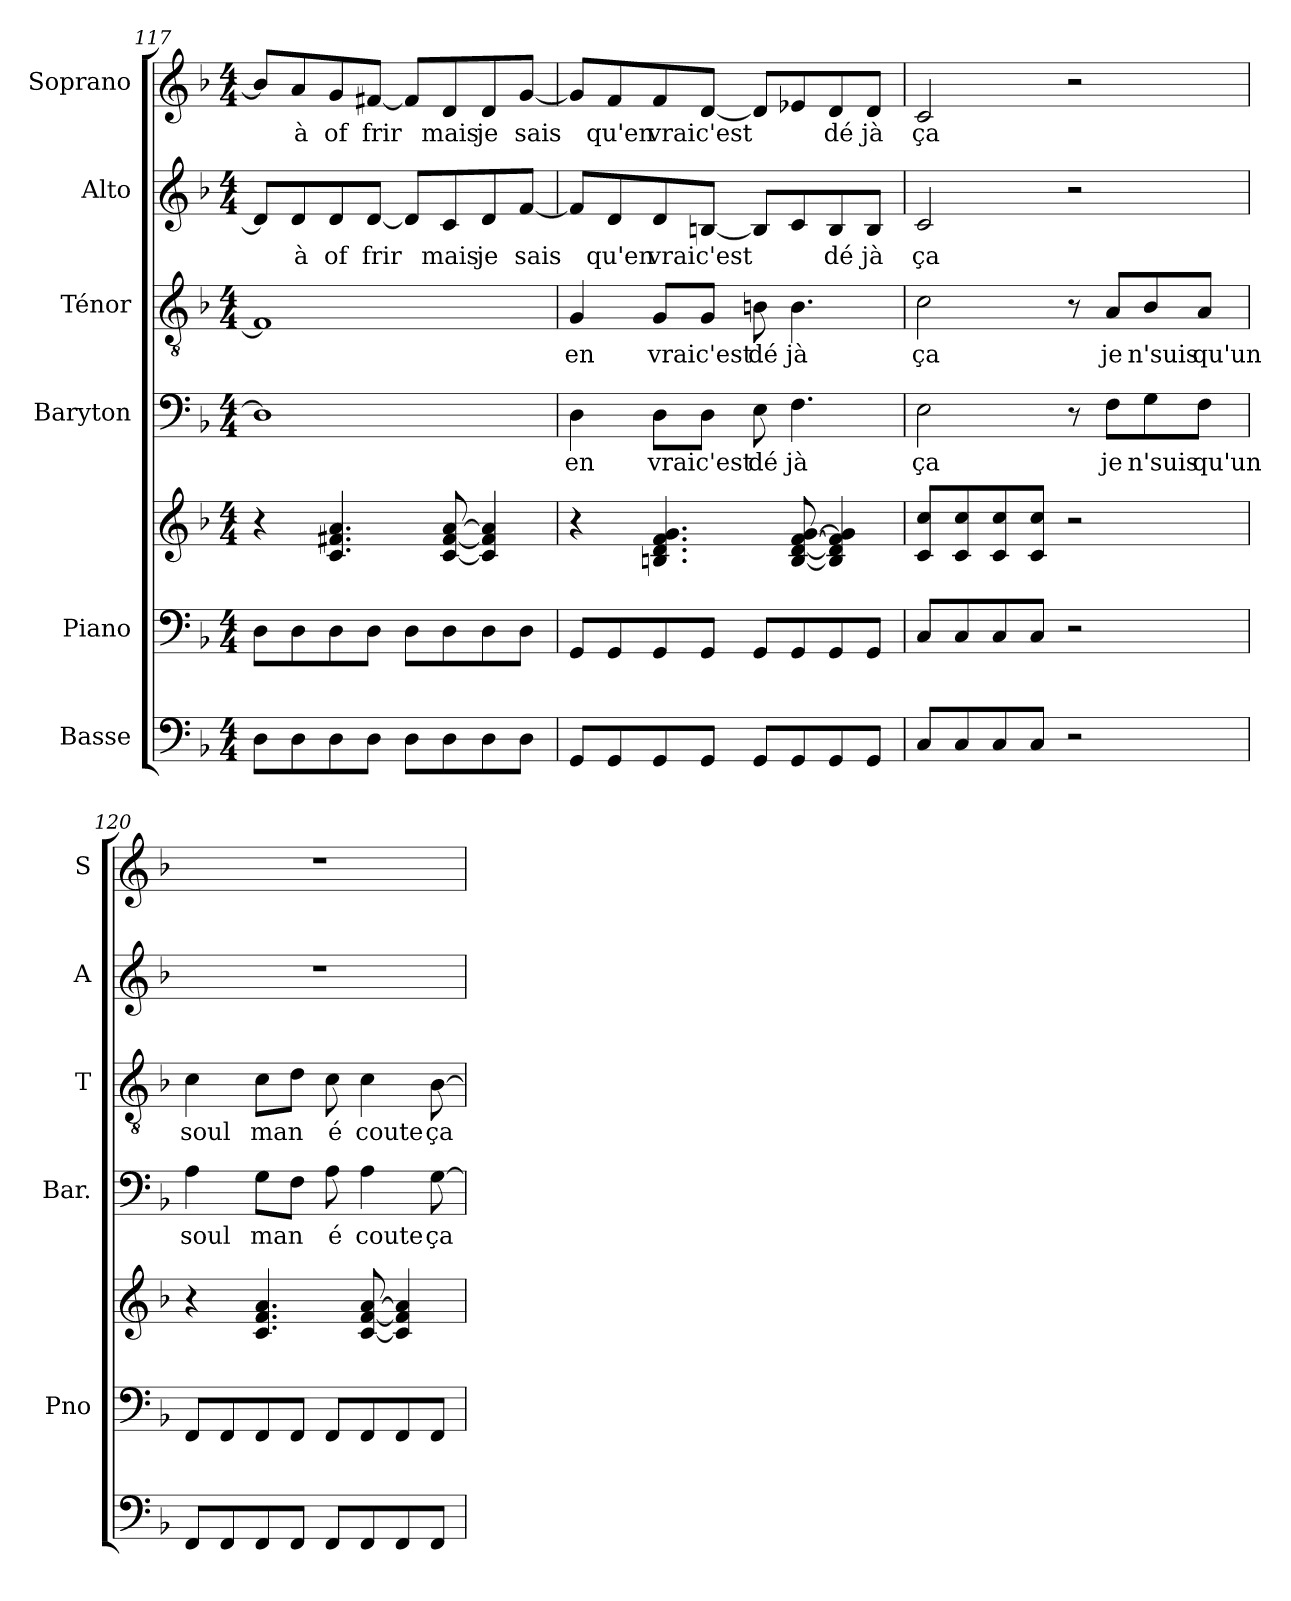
**kern	**kern	**kern	**kern	**text	**kern	**text	**kern	**text	**kern	**text
*part6	*part5	*part5	*part4	*part4	*part3	*part3	*part2	*part2	*part1	*part1
*staff7	*staff6	*staff5	*staff4	*staff4	*staff3	*staff3	*staff2	*staff2	*staff1	*staff1
*I"Basse	*I"Piano	*	*I"Baryton	*	*I"Ténor	*	*I"Alto	*	*I"Soprano	*
*	*I'Pno	*	*I'Bar.	*	*I'T	*	*I'A	*	*I'S	*
!!LO:LB:g=z
*clefF4	*clefF4	*clefG2	*clefF4	*	*clefGv2	*	*clefG2	*	*clefG2	*
*ITrd7c12	*	*	*	*	*	*	*	*	*	*
*k[b-]	*k[b-]	*k[b-]	*k[b-]	*	*k[b-]	*	*k[b-]	*	*k[b-]	*
*F:	*F:	*F:	*F:	*	*F:	*	*F:	*	*F:	*
*M4/4	*M4/4	*M4/4	*M4/4	*	*M4/4	*	*M4/4	*	*M4/4	*
=117	=117	=117	=117	=117	=117	=117	=117	=117	=117	=117
8DD\L	8D\L	4r	1D]	.	1F#]	.	8d/L]	.	8b-/L]	.
!	!	!	!	!	!	!	!	!LO:LY:b	!	!
!	!	!	!	!	!	!	!	!	!	!LO:LY:b
8DD\	8D\	.	.	.	.	.	8d/	à	8a/	à
!	!	!	!	!	!	!	!	!LO:LY:b	!	!
!	!	!	!	!	!	!	!	!	!	!LO:LY:b
8DD\	8D\	4.c/ 4.f#X/ 4.a/	.	.	.	.	8d/	of	8g/	of
!	!	!	!	!	!	!	!	!LO:LY:b	!	!
!	!	!	!	!	!	!	!	!	!	!LO:LY:b
8DD\J	8D\J	.	.	.	.	.	[<8d/J	frir	[<8f#X/J	frir
8DD\L	8D\L	.	.	.	.	.	8d/L]	.	8f#/L]	.
!	!	!	!	!	!	!	!	!LO:LY:b	!	!
!	!	!	!	!	!	!	!	!	!	!LO:LY:b
8DD\	8D\	[8c/ [8f#/ [8a/	.	.	.	.	8c/	mais	8d/	mais
!	!	!	!	!	!	!	!	!LO:LY:b	!	!
!	!	!	!	!	!	!	!	!	!	!LO:LY:b
8DD\	8D\	4c/] 4f#/] 4a/]	.	.	.	.	8d/	je	8d/	je
!	!	!	!	!	!	!	!	!LO:LY:b	!	!
!	!	!	!	!	!	!	!	!	!	!LO:LY:b
8DD\J	8D\J	.	.	.	.	.	[<8f/J	sais	[<8g/J	sais
=118	=118	=118	=118	=118	=118	=118	=118	=118	=118	=118
!	!	!	!	!LO:LY:b:rj	!	!	!	!	!	!
!	!	!	!	!	!	!LO:LY:b	!	!	!	!
8GGG/L	8GG/L	4r	4D\	en	4G/	en	8f/L]	.	8g/L]	.
!	!	!	!	!	!	!	!	!LO:LY:b	!	!
!	!	!	!	!	!	!	!	!	!	!LO:LY:b
8GGG/	8GG/	.	.	.	.	.	8d/	qu'en	8f/	qu'en
!	!	!	!	!LO:LY:b:rj	!	!	!	!	!	!
!	!	!	!	!	!	!LO:LY:b	!	!	!	!
!	!	!	!	!	!	!	!	!LO:LY:b	!	!
!	!	!	!	!	!	!	!	!	!	!LO:LY:b
8GGG/	8GG/	4.Bn/ 4.d/ 4.f/ 4.g/	8D\L	vrai	8G/L	vrai	8d/	vrai	8f/	vrai
!	!	!	!	!LO:LY:b:rj	!	!	!	!	!	!
!	!	!	!	!	!	!LO:LY:b	!	!	!	!
!	!	!	!	!	!	!	!	!LO:LY:b	!	!
!	!	!	!	!	!	!	!	!	!	!LO:LY:b
8GGG/J	8GG/J	.	8D\J	c'est	8G/J	c'est	[8Bn/J	c'est	[8d/J	c'est
!	!	!	!	!LO:LY:b:rj	!	!	!	!	!	!
!	!	!	!	!	!	!LO:LY:b	!	!	!	!
8GGG/L	8GG/L	.	8E\	dé	8Bn\	dé	8B/L]	.	8d/L]	.
!	!	!	!	!LO:LY:b:rj	!	!	!	!	!	!
!	!	!	!	!	!	!LO:LY:b	!	!	!	!
8GGG/	8GG/	[8B/ [8d/ [8f/ [8g/	4.F\	jà	4.B\	jà	8c/	.	8e-X/	.
!	!	!	!	!	!	!	!	!LO:LY:b	!	!
!	!	!	!	!	!	!	!	!	!	!LO:LY:b
8GGG/	8GG/	4B/] 4d/] 4f/] 4g/]	.	.	.	.	8B/	dé	8d/	dé
!	!	!	!	!	!	!	!	!LO:LY:b	!	!
!	!	!	!	!	!	!	!	!	!	!LO:LY:b
8GGG/J	8GG/J	.	.	.	.	.	8B/J	jà	8d/J	jà
=119	=119	=119	=119	=119	=119	=119	=119	=119	=119	=119
!	!	!	!	!LO:LY:b:rj	!	!	!	!	!	!
!	!	!	!	!	!	!LO:LY:b	!	!	!	!
!	!	!	!	!	!	!	!	!LO:LY:b	!	!
!	!	!	!	!	!	!	!	!	!	!LO:LY:b
8CC/L	8C/L	8c/ 8cc/L	2E\	ça	2c\	ça	2c/	ça	2c/	ça
8CC/	8C/	8c/ 8cc/	.	.	.	.	.	.	.	.
8CC/	8C/	8c/ 8cc/	.	.	.	.	.	.	.	.
8CC/J	8C/J	8c/ 8cc/J	.	.	.	.	.	.	.	.
2r	2r	2r	8r	.	8r	.	2r	.	2r	.
!	!	!	!	!LO:LY:b	!	!	!	!	!	!
!	!	!	!	!	!	!LO:LY:b	!	!	!	!
.	.	.	8F\L	je	8A/L	je	.	.	.	.
!	!	!	!	!LO:LY:b	!	!	!	!	!	!
!	!	!	!	!	!	!LO:LY:b	!	!	!	!
.	.	.	8G\	n'suis	8B-/	n'suis	.	.	.	.
!	!	!	!	!LO:LY:b	!	!	!	!	!	!
!	!	!	!	!	!	!LO:LY:b	!	!	!	!
.	.	.	8F\J	qu'un	8A/J	qu'un	.	.	.	.
=120	=120	=120	=120	=120	=120	=120	=120	=120	=120	=120
!	!	!	!	!LO:LY:b:rj	!	!	!	!	!	!
!	!	!	!	!	!	!LO:LY:b	!	!	!	!
8FFF/L	8FF/L	4r	4A\	soul	4c\	soul	1r	.	1r	.
8FFF/	8FF/	.	.	.	.	.	.	.	.	.
!	!	!	!	!LO:LY:b:rj	!	!	!	!	!	!
!	!	!	!	!	!	!LO:LY:b	!	!	!	!
8FFF/	8FF/	4.c/ 4.f/ 4.a/	8G\L	man	8c\L	man	.	.	.	.
8FFF/J	8FF/J	.	8F\J	.	8d\J	.	.	.	.	.
!	!	!	!	!LO:LY:b:rj	!	!	!	!	!	!
!	!	!	!	!	!	!LO:LY:b	!	!	!	!
8FFF/L	8FF/L	.	8A\	é	8c\	é	.	.	.	.
!	!	!	!	!LO:LY:b:rj	!	!	!	!	!	!
!	!	!	!	!	!	!LO:LY:b	!	!	!	!
8FFF/	8FF/	[8c/ [8f/ [8a/	4A\	coute	4c\	coute	.	.	.	.
8FFF/	8FF/	4c/] 4f/] 4a/]	.	.	.	.	.	.	.	.
!	!	!	!	!LO:LY:b:rj	!	!	!	!	!	!
!	!	!	!	!	!	!LO:LY:b	!	!	!	!
8FFF/J	8FF/J	.	[<8G\	ça	[>8B-\	ça	.	.	.	.
=	=	=	=	=	=	=	=	=	=	=
*-	*-	*-	*-	*-	*-	*-	*-	*-	*-	*-
